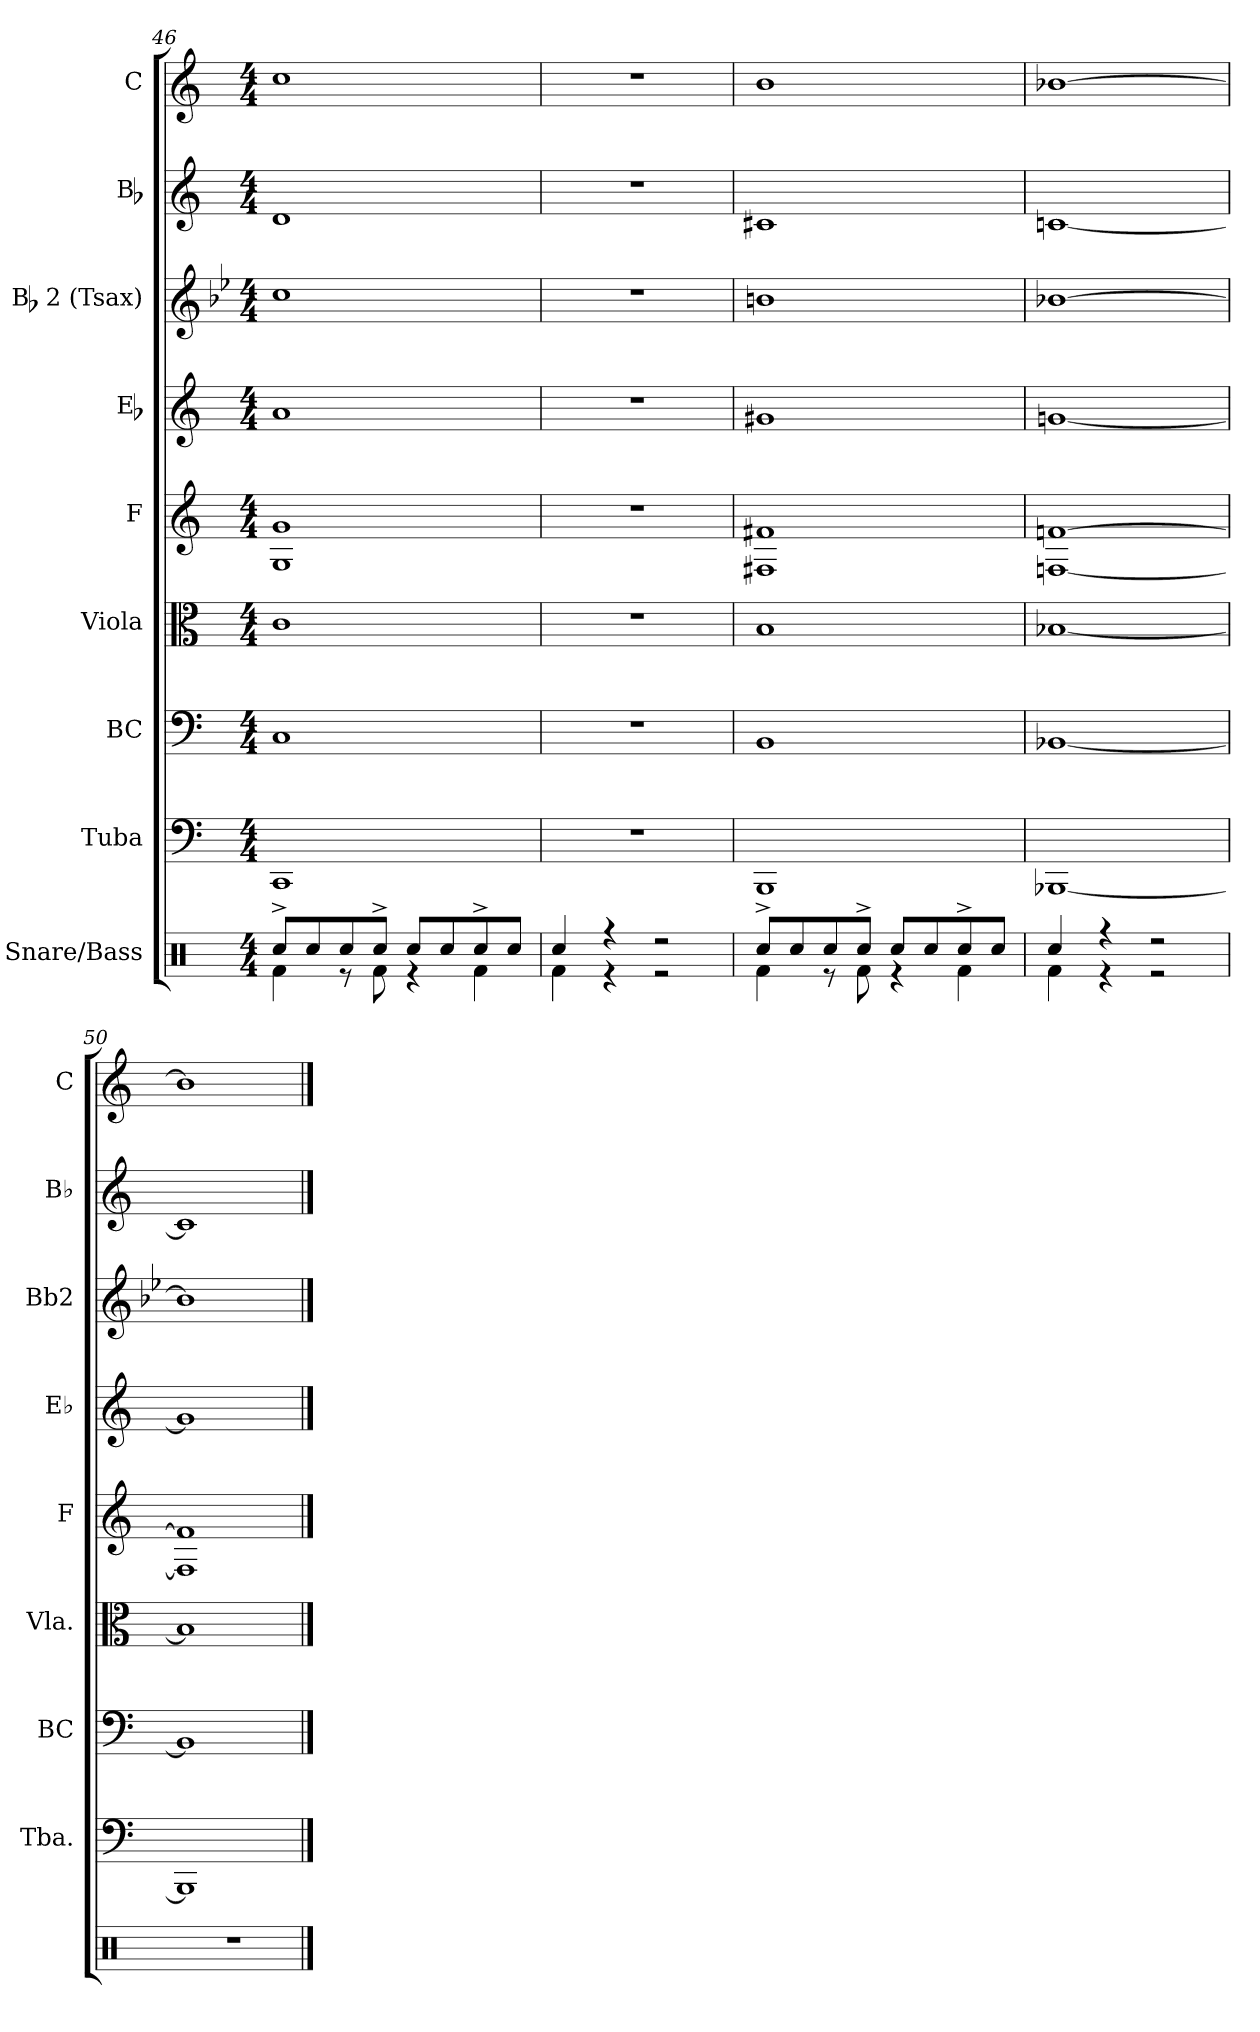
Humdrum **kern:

**kern	**kern	**kern	**kern	**kern	**kern	**kern	**kern	**kern
*part9	*part8	*part7	*part6	*part5	*part4	*part3	*part2	*part1
*staff9	*staff8	*staff7	*staff6	*staff5	*staff4	*staff3	*staff2	*staff1
*I"Snare/Bass	*I"Tuba	*I"BC	*I"Viola	*I"F	*I"Eb	*I"Bb 2 (Tsax)	*I"Bb	*I"C
*	*I'Tba.	*I'BC	*I'Vla.	*I'F	*I'Eb	*I'Bb2	*I'Bb	*I'C
*clefX	*clefF4	*clefF4	*clefC3	*clefG2	*clefG2	*clefG2	*clefG2	*clefG2
*	*	*	*	*ITrd4c7	*ITrd5c9	*ITrd8c14	*ITrd1c2	*
*k[]	*k[]	*k[]	*k[]	*k[b-]	*k[b-e-a-]	*k[b-e-]	*k[b-e-]	*k[]
*M4/4	*M4/4	*M4/4	*M4/4	*M4/4	*M4/4	*M4/4	*M4/4	*M4/4
=46	=46	=46	=46	=46	=46	=46	=46	=46
*^	*	*	*	*	*	*	*	*
8Rcc^i/L	4Rfi\	1CCi	1Ci	1ci	1Ci 1ci	1ci	1ci	1ci	1cci
8Rcci/	.	.	.	.	.	.	.	.	.
8Rcci/	8r	.	.	.	.	.	.	.	.
8Rcc^i/J	8Rfi\	.	.	.	.	.	.	.	.
8Rcci/L	4r	.	.	.	.	.	.	.	.
8Rcci/	.	.	.	.	.	.	.	.	.
8Rcc^i/	4Rfi\	.	.	.	.	.	.	.	.
8Rcci/J	.	.	.	.	.	.	.	.	.
=47	=47	=47	=47	=47	=47	=47	=47	=47	=47
4Rcci/	4Rfi\	1r	1r	1r	1r	1r	1r	1r	1r
4r	4r	.	.	.	.	.	.	.	.
2r	2r	.	.	.	.	.	.	.	.
=48	=48	=48	=48	=48	=48	=48	=48	=48	=48
8Rcc^i/L	4Rfi\	1BBBi	1BBi	1Bi	1BBni 1Bni	1Bni	1Bni	1Bni	1bi
8Rcci/	.	.	.	.	.	.	.	.	.
8Rcci/	8r	.	.	.	.	.	.	.	.
8Rcc^i/J	8Rfi\	.	.	.	.	.	.	.	.
8Rcci/L	4r	.	.	.	.	.	.	.	.
8Rcci/	.	.	.	.	.	.	.	.	.
8Rcc^i/	4Rfi\	.	.	.	.	.	.	.	.
8Rcci/J	.	.	.	.	.	.	.	.	.
=49	=49	=49	=49	=49	=49	=49	=49	=49	=49
4Rcci/	4Rfi\	[<1BBB-Xi	[<1BB-Xi	[<1B-Xi	[<1BB-Xi [>1B-Xi	[<1B-Xi	[>1B-Xi	[<1B-Xi	[>1b-Xi
4r	4r	.	.	.	.	.	.	.	.
2r	2r	.	.	.	.	.	.	.	.
*v	*v	*	*	*	*	*	*	*	*
=50	=50	=50	=50	=50	=50	=50	=50	=50
1r	1BBB-i]	1BB-i]	1B-i]	1BB-i] 1B-i]	1B-i]	1B-i]	1B-i]	1b-i]
==	==	==	==	==	==	==	==	==
*-	*-	*-	*-	*-	*-	*-	*-	*-
